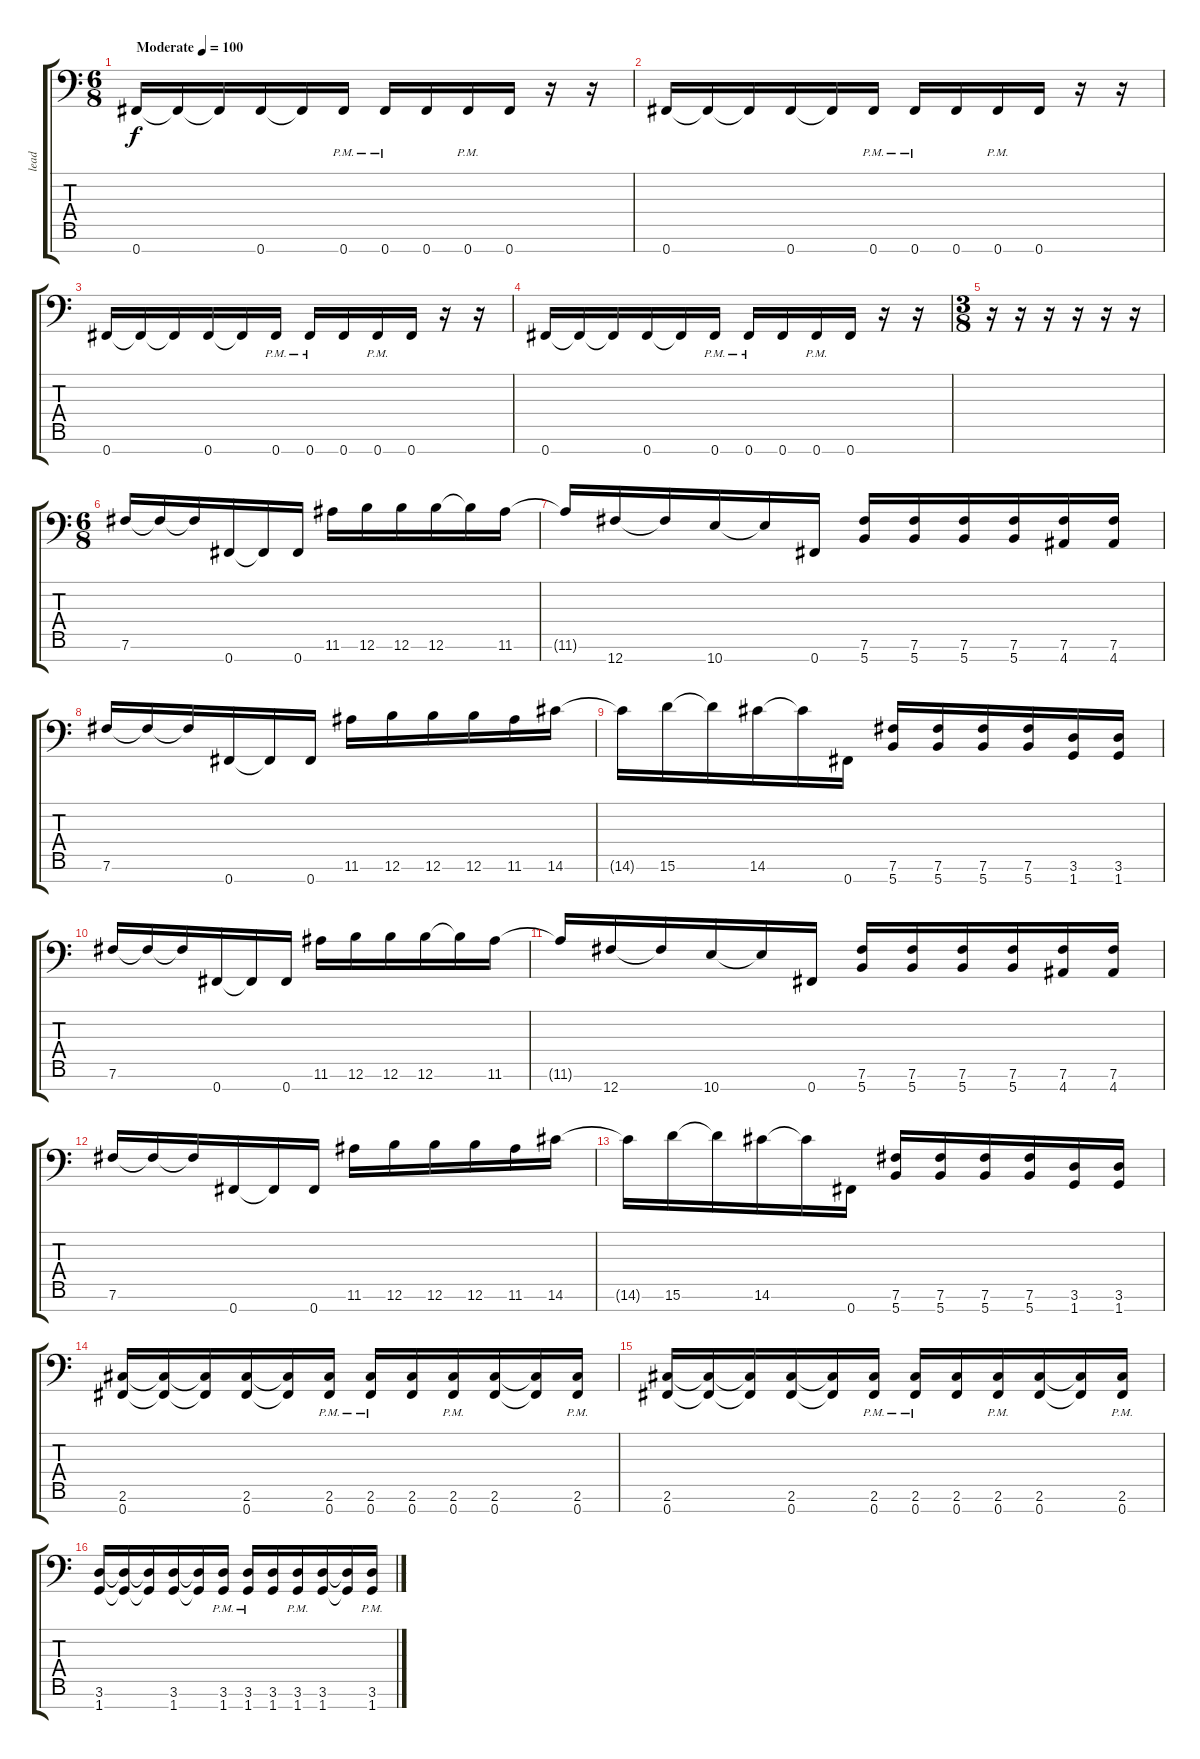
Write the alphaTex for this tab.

\track ("lead" "lead") {instrument distortionguitar}
\staff {score tabs}
\tuning (B3 G3 D3 A2 E2 B1 Gb1) {hide}
\ts (6 8)
\tempo (100 "Moderate")
\clef f4
\ks c
0.7.16{dy f instrument distortionguitar} 0.7{t}.16 0.7{t}.16 0.7.16 0.7{t}.16 0.7{pm}.16 0.7{pm}.16 0.7.16 0.7{pm}.16 0.7.16 r.16 r.16 |
0.7.16 0.7{t}.16 0.7{t}.16 0.7.16 0.7{t}.16 0.7{pm}.16 0.7{pm}.16 0.7.16 0.7{pm}.16 0.7.16 r.16 r.16 |
0.7.16 0.7{t}.16 0.7{t}.16 0.7.16 0.7{t}.16 0.7{pm}.16 0.7{pm}.16 0.7.16 0.7{pm}.16 0.7.16 r.16 r.16 |
0.7.16 0.7{t}.16 0.7{t}.16 0.7.16 0.7{t}.16 0.7{pm}.16 0.7{pm}.16 0.7.16 0.7{pm}.16 0.7.16 r.16 r.16 |
\ts (3 8)
r.16 r.16 r.16 r.16 r.16 r.16 |
\ts (6 8)
7.6.16 7.6{t}.16 7.6{t}.16 0.7.16 0.7{t}.16 0.7.16 11.6.16 12.6.16 12.6.16 12.6.16 12.6{t}.16 11.6.16 |
11.6{t}.16 12.7.16 12.7{t}.16 10.7.16 10.7{t}.16 0.7.16 (7.6 5.7).16 (7.6 5.7).16 (7.6 5.7).16 (7.6 5.7).16 (7.6 4.7).16 (7.6 4.7).16 |
7.6.16 7.6{t}.16 7.6{t}.16 0.7.16 0.7{t}.16 0.7.16 11.6.16 12.6.16 12.6.16 12.6.16 11.6.16 14.6.16 |
14.6{t}.16 15.6.16 15.6{t}.16 14.6.16 14.6{t}.16 0.7.16 (7.6 5.7).16 (7.6 5.7).16 (7.6 5.7).16 (7.6 5.7).16 (3.6 1.7).16 (3.6 1.7).16 |
7.6.16 7.6{t}.16 7.6{t}.16 0.7.16 0.7{t}.16 0.7.16 11.6.16 12.6.16 12.6.16 12.6.16 12.6{t}.16 11.6.16 |
11.6{t}.16 12.7.16 12.7{t}.16 10.7.16 10.7{t}.16 0.7.16 (7.6 5.7).16 (7.6 5.7).16 (7.6 5.7).16 (7.6 5.7).16 (7.6 4.7).16 (7.6 4.7).16 |
7.6.16 7.6{t}.16 7.6{t}.16 0.7.16 0.7{t}.16 0.7.16 11.6.16 12.6.16 12.6.16 12.6.16 11.6.16 14.6.16 |
14.6{t}.16 15.6.16 15.6{t}.16 14.6.16 14.6{t}.16 0.7.16 (7.6 5.7).16 (7.6 5.7).16 (7.6 5.7).16 (7.6 5.7).16 (3.6 1.7).16 (3.6 1.7).16 |
(2.6 0.7).16 (2.6{t} 0.7{t}).16 (2.6{t} 0.7{t}).16 (2.6 0.7).16 (2.6{t} 0.7{t}).16 (2.6{pm} 0.7{pm}).16 (2.6{pm} 0.7{pm}).16 (2.6 0.7).16 (2.6{pm} 0.7{pm}).16 (2.6 0.7).16 (2.6{t} 0.7{t}).16 (2.6{pm} 0.7{pm}).16 |
(2.6 0.7).16 (2.6{t} 0.7{t}).16 (2.6{t} 0.7{t}).16 (2.6 0.7).16 (2.6{t} 0.7{t}).16 (2.6{pm} 0.7{pm}).16 (2.6{pm} 0.7{pm}).16 (2.6 0.7).16 (2.6{pm} 0.7{pm}).16 (2.6 0.7).16 (2.6{t} 0.7{t}).16 (2.6{pm} 0.7{pm}).16 |
(3.6 1.7).16 (3.6{t} 1.7{t}).16 (3.6{t} 1.7{t}).16 (3.6 1.7).16 (3.6{t} 1.7{t}).16 (3.6{pm} 1.7{pm}).16 (3.6{pm} 1.7{pm}).16 (3.6 1.7).16 (3.6{pm} 1.7{pm}).16 (3.6 1.7).16 (3.6{t} 1.7{t}).16 (3.6{pm} 1.7{pm}).16
